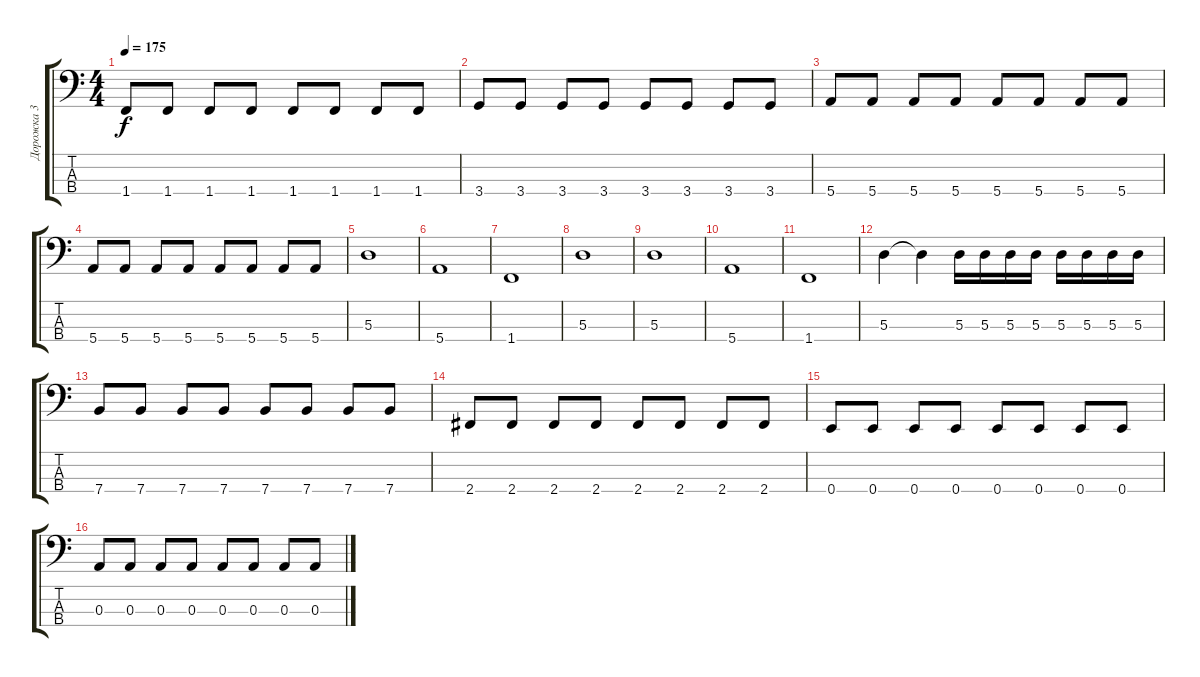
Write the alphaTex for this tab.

\track ("Дорожка 3" "Дорожка 3") {instrument electricbassfinger}
\staff {score tabs}
\tuning (G2 D2 A1 E1) {hide}
\ts (4 4)
\tempo 175
\clef f4
\ks c
1.4.8{dy f} 1.4.8 1.4.8 1.4.8 1.4.8 1.4.8 1.4.8 1.4.8 |
3.4.8 3.4.8 3.4.8 3.4.8 3.4.8 3.4.8 3.4.8 3.4.8 |
5.4.8 5.4.8 5.4.8 5.4.8 5.4.8 5.4.8 5.4.8 5.4.8 |
5.4.8 5.4.8 5.4.8 5.4.8 5.4.8 5.4.8 5.4.8 5.4.8 |
5.3.1 |
5.4.1 |
1.4.1 |
5.3.1 |
5.3.1 |
5.4.1 |
1.4.1 |
5.3.4 5.3{t}.4 5.3.16 5.3.16 5.3.16 5.3.16 5.3.16 5.3.16 5.3.16 5.3.16 |
7.4.8 7.4.8 7.4.8 7.4.8 7.4.8 7.4.8 7.4.8 7.4.8 |
2.4.8 2.4.8 2.4.8 2.4.8 2.4.8 2.4.8 2.4.8 2.4.8 |
0.4.8 0.4.8 0.4.8 0.4.8 0.4.8 0.4.8 0.4.8 0.4.8 |
0.3.8 0.3.8 0.3.8 0.3.8 0.3.8 0.3.8 0.3.8 0.3.8
